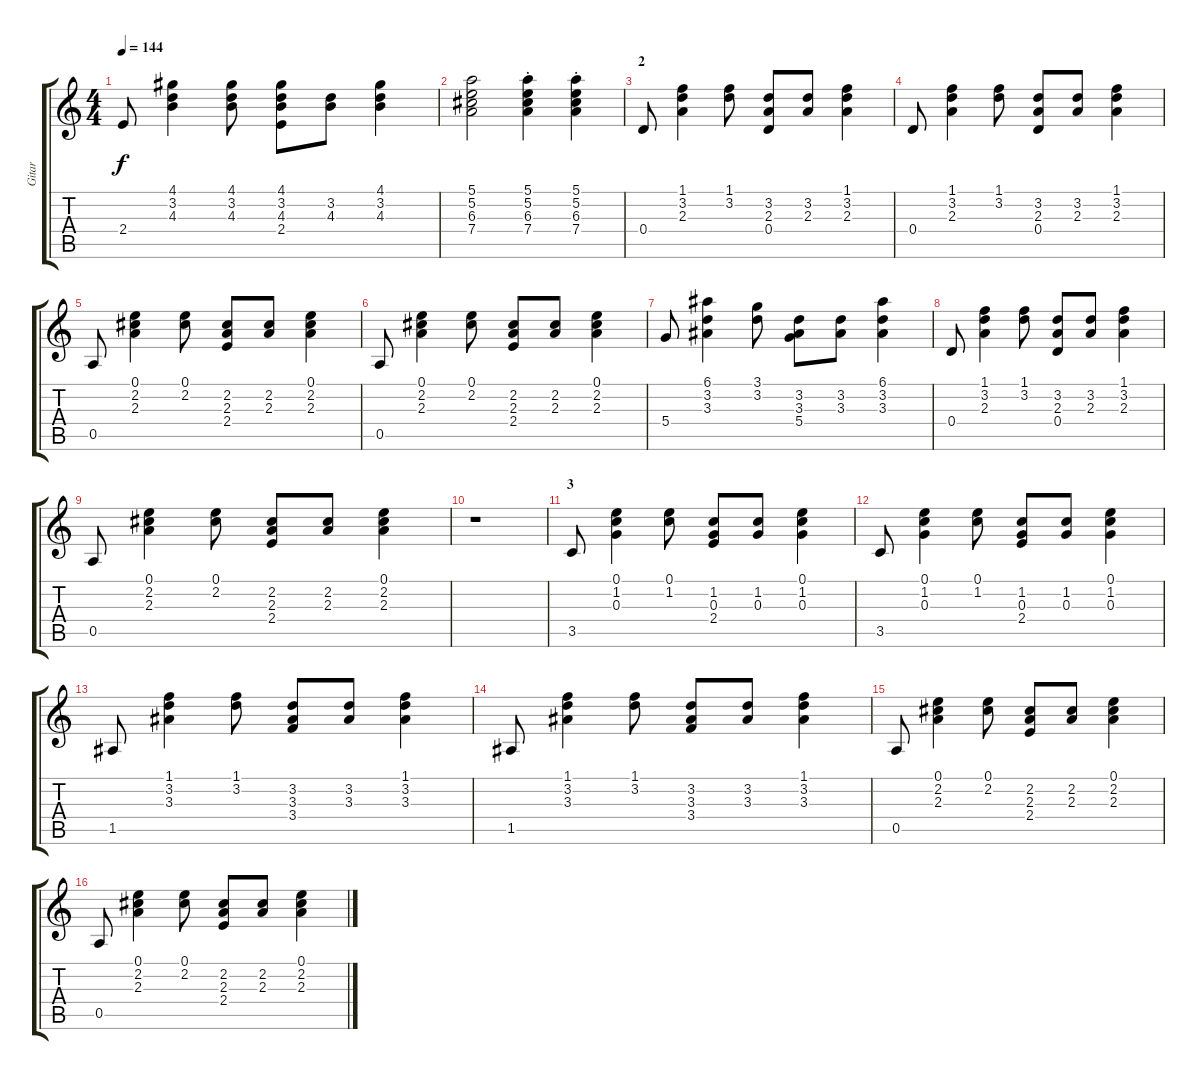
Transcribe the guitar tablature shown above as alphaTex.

\track ("Gitar" "Gitar") {instrument electricguitarjazz}
\staff {score tabs}
\tuning (E4 B3 G3 D3 A2 E2) {hide}
\ts (4 4)
\tempo 144
\clef g2
\ks c
2.4.8{dy f} (4.1 3.2 4.3).4 (4.1 3.2 4.3).8 (4.1 3.2 4.3 2.4).8 (3.2 4.3).8 (4.1 3.2 4.3).4 |
(5.1 5.2 6.3 7.4).2 (5.1{st} 5.2{st} 6.3{st} 7.4{st}).4 (5.1{st} 5.2{st} 6.3{st} 7.4{st}).4 |
\section ("" "2")
0.4.8 (1.1 3.2 2.3).4 (1.1 3.2).8 (3.2 2.3 0.4).8 (3.2 2.3).8 (1.1 3.2 2.3).4 |
0.4.8 (1.1 3.2 2.3).4 (1.1 3.2).8 (3.2 2.3 0.4).8 (3.2 2.3).8 (1.1 3.2 2.3).4 |
0.5.8 (0.1 2.2 2.3).4 (0.1 2.2).8 (2.2 2.3 2.4).8 (2.2 2.3).8 (0.1 2.2 2.3).4 |
0.5.8 (0.1 2.2 2.3).4 (0.1 2.2).8 (2.2 2.3 2.4).8 (2.2 2.3).8 (0.1 2.2 2.3).4 |
5.4.8 (6.1 3.2 3.3).4 (3.1 3.2).8 (3.2 3.3 5.4).8 (3.2 3.3).8 (6.1 3.2 3.3).4 |
0.4.8 (1.1 3.2 2.3).4 (1.1 3.2).8 (3.2 2.3 0.4).8 (3.2 2.3).8 (1.1 3.2 2.3).4 |
0.5.8 (0.1 2.2 2.3).4 (0.1 2.2).8 (2.2 2.3 2.4).8 (2.2 2.3).8 (0.1 2.2 2.3).4 |
r.1 |
\section ("" "3")
3.5.8 (0.1 1.2 0.3).4 (0.1 1.2).8 (1.2 0.3 2.4).8 (1.2 0.3).8 (0.1 1.2 0.3).4 |
3.5.8 (0.1 1.2 0.3).4 (0.1 1.2).8 (1.2 0.3 2.4).8 (1.2 0.3).8 (0.1 1.2 0.3).4 |
1.5.8 (1.1 3.2 3.3).4 (1.1 3.2).8 (3.2 3.3 3.4).8 (3.2 3.3).8 (1.1 3.2 3.3).4 |
1.5.8 (1.1 3.2 3.3).4 (1.1 3.2).8 (3.2 3.3 3.4).8 (3.2 3.3).8 (1.1 3.2 3.3).4 |
0.5.8 (0.1 2.2 2.3).4 (0.1 2.2).8 (2.2 2.3 2.4).8 (2.2 2.3).8 (0.1 2.2 2.3).4 |
0.5.8 (0.1 2.2 2.3).4 (0.1 2.2).8 (2.2 2.3 2.4).8 (2.2 2.3).8 (0.1 2.2 2.3).4
